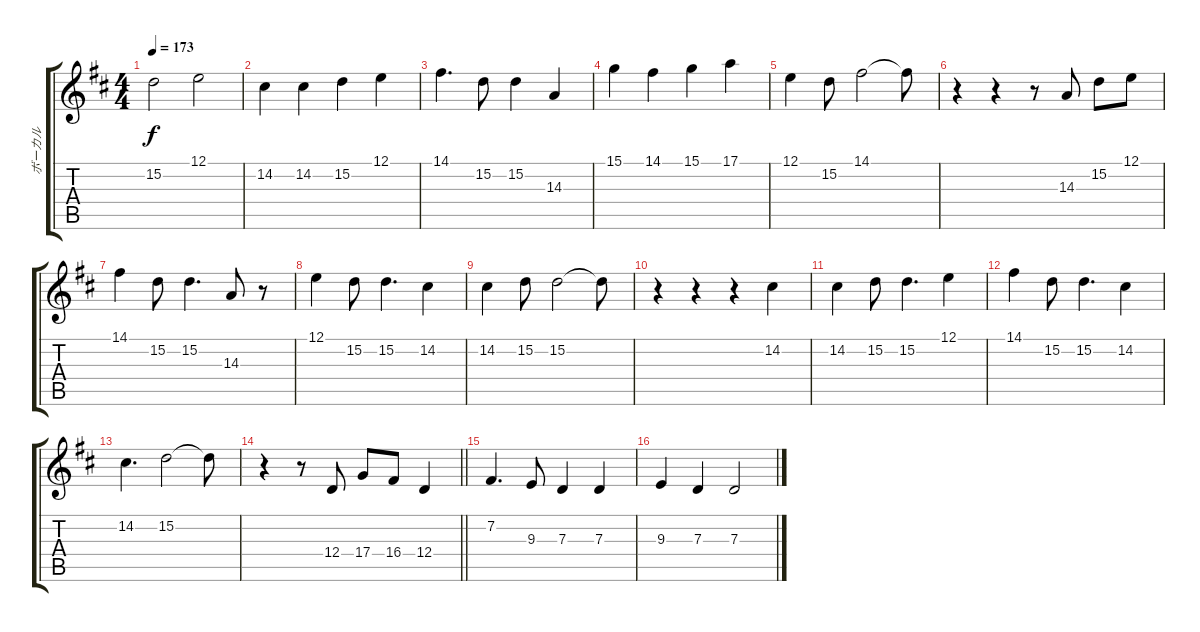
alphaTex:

\track ("ボーカル" "ボーカル") {mute instrument lead2sawtooth}
\staff {score tabs}
\tuning (E4 B3 G3 D3 A2 E2) {hide}
\ts (4 4)
\tempo 173
\clef g2
\ks d
15.2.2{dy f} 12.1.2 |
14.2.4 14.2.4 15.2.4 12.1.4 |
14.1.4{d} 15.2.8 15.2.4 14.3.4 |
15.1.4 14.1.4 15.1.4 17.1.4 |
12.1.4 15.2.8 14.1.2 14.1{t}.8 |
r.4 r.4 r.8 14.3.8 15.2.8 12.1.8 |
14.1.4 15.2.8 15.2.4{d} 14.3.8 r.8 |
12.1.4 15.2.8 15.2.4{d} 14.2.4 |
14.2.4 15.2.8 15.2.2 15.2{t}.8 |
r.4 r.4 r.4 14.2.4 |
14.2.4 15.2.8 15.2.4{d} 12.1.4 |
14.1.4 15.2.8 15.2.4{d} 14.2.4 |
14.2.4{d} 15.2.2 15.2{t}.8 |
\barLineRight lightlight
r.4 r.8 12.4.8 17.4.8 16.4.8 12.4.4 |
7.2.4{d} 9.3.8 7.3.4 7.3.4 |
9.3.4 7.3.4 7.3.2
